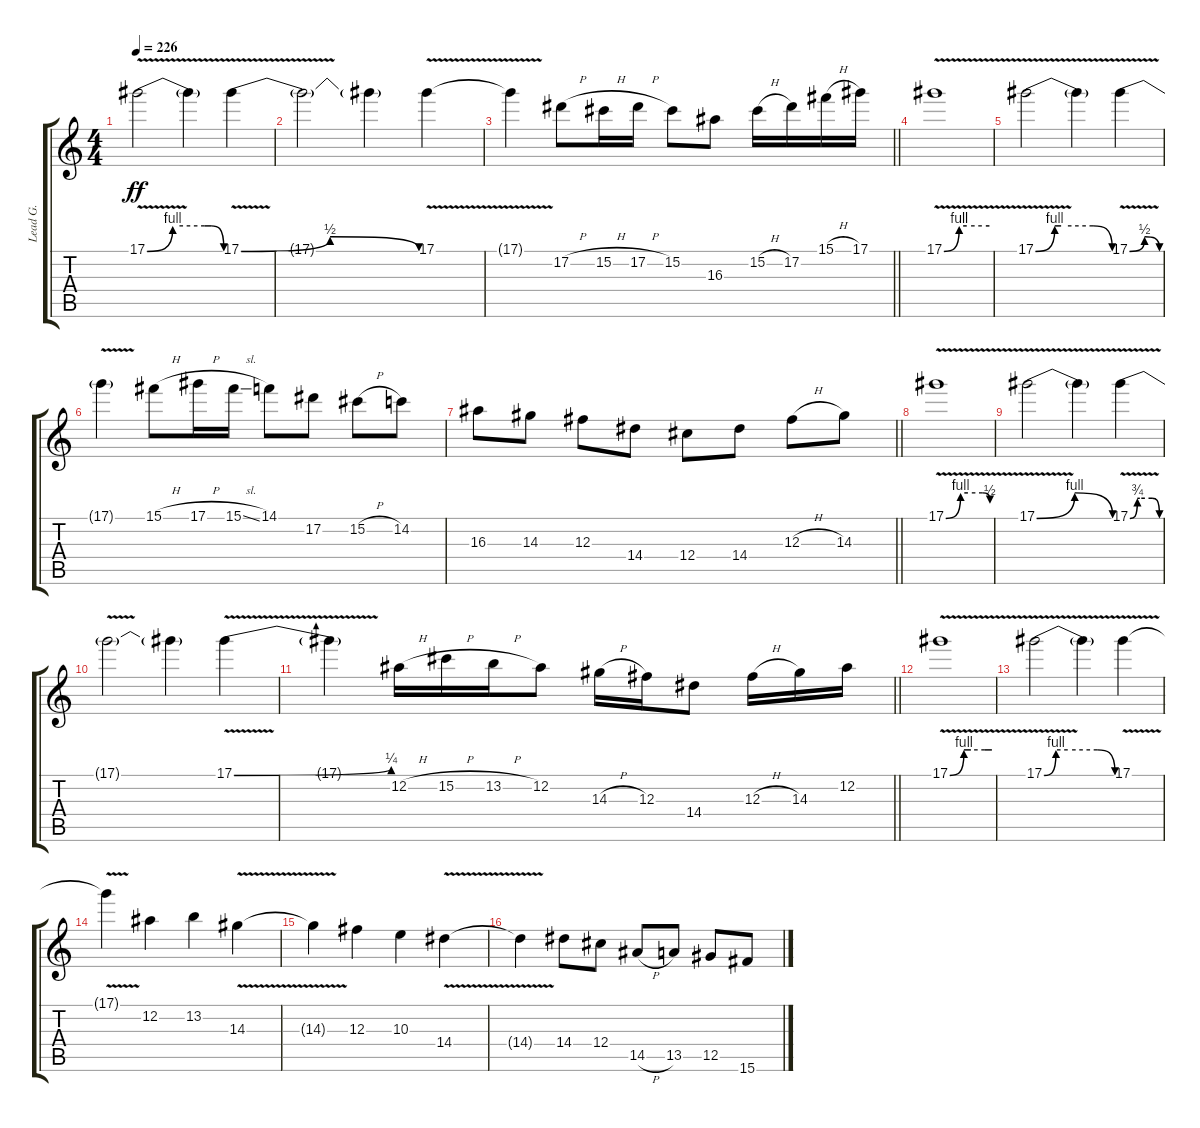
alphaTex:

\track ("Lead G." "Lead G.") {instrument distortionguitar}
\staff {score tabs}
\tuning (Eb4 Bb3 Gb3 Db3 Ab2 Eb2) {hide}
\ts (4 4)
\tempo 226
\clef g2
\ks c
17.1{be (custom 0 0 20 4 45 4 50 4 60 0) v}.2{dy ff} 17.1{t}.4 17.1{be (bendrelease 0 0 20 2 50 2 60 0) v}.4 |
17.1{t}.2 17.1{t}.4 17.1{v}.4 |
\barLineRight lightlight
17.1{t}.4 17.2{h}.8 15.2{h}.16 17.2{h}.16 15.2.8 16.3.8 15.2{h}.16 17.2.16 15.1{h}.16 17.1.16 |
17.1{be (custom 0 0 20 4 30 4 50 4 60 4) v}.1 |
17.1{be (custom 0 0 15 4 20 4 45 4 60 0) v}.2 17.1{t}.4 17.1{be (bendrelease 0 0 15 2 45 2 60 0) v}.4 |
17.1{t}.4 15.1{h}.8 17.1{h}.16 15.1{sl}.16 14.1.8 17.2.8 15.2{h}.8 14.2.8 |
\barLineRight lightlight
16.3.8 14.3.8 12.3.8 14.4.8 12.4.8 14.4.8 12.3{h}.8 14.3.8 |
17.1{be (custom 0 0 20 4 30 4 50 4 60 2) v}.1 |
17.1{be (bendrelease 0 0 20 4 45 4 60 0) v}.2 17.1{t}.4 17.1{be (custom 0 0 15 3 20 3 45 3 60 0) v}.4 |
17.1{t}.2 17.1{t}.4 17.1{be (bend 0 0 60 1) v}.4 |
\barLineRight lightlight
17.1{t}.4 12.2{h}.16 15.2{h}.16 13.2{h}.16 12.2.8 14.3{h}.16 12.3.16 14.4.8 12.3{h}.16 14.3.16 12.2.16 |
17.1{be (custom 0 0 20 4 30 4 50 4 60 4) v}.1 |
17.1{be (custom 0 0 10 4 20 4 45 4 60 0) v}.2 17.1{t}.4 17.1{v}.4 |
17.1{t}.4 12.2.4 13.2.4 14.3{v}.4 |
14.3{t}.4 12.3.4 10.3.4 14.4{v}.4 |
14.4{t}.4 14.4.8 12.4.8 14.5{h}.8 13.5.8 12.5.8 15.6.8
